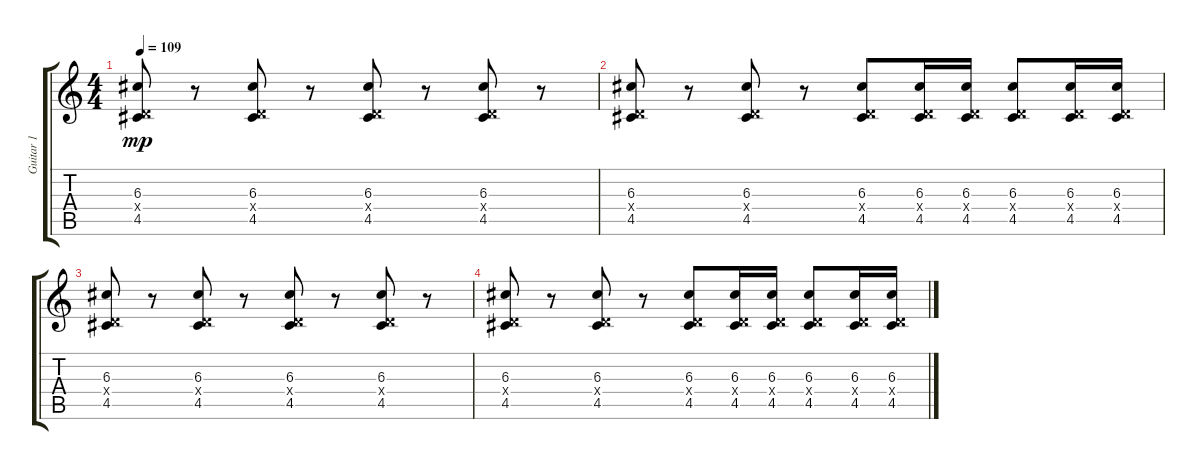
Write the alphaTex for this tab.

\track ("Guitar 1" "Guitar 1") {instrument overdrivenguitar}
\staff {score tabs}
\tuning (E4 B3 G3 D3 A2 E2) {hide}
\ts (4 4)
\tempo 109
\clef g2
\ks c
(6.3 0.4{x} 4.5).8{dy mp} r.8 (6.3 0.4{x} 4.5).8 r.8 (6.3 0.4{x} 4.5).8 r.8 (6.3 0.4{x} 4.5).8 r.8 |
(6.3 0.4{x} 4.5).8 r.8 (6.3 0.4{x} 4.5).8 r.8 (6.3 0.4{x} 4.5).8 (6.3 0.4{x} 4.5).16 (6.3 0.4{x} 4.5).16 (6.3 0.4{x} 4.5).8 (6.3 0.4{x} 4.5).16 (6.3 0.4{x} 4.5).16 |
(6.3 0.4{x} 4.5).8 r.8 (6.3 0.4{x} 4.5).8 r.8 (6.3 0.4{x} 4.5).8 r.8 (6.3 0.4{x} 4.5).8 r.8 |
(6.3 0.4{x} 4.5).8 r.8 (6.3 0.4{x} 4.5).8 r.8 (6.3 0.4{x} 4.5).8 (6.3 0.4{x} 4.5).16 (6.3 0.4{x} 4.5).16 (6.3 0.4{x} 4.5).8 (6.3 0.4{x} 4.5).16 (6.3 0.4{x} 4.5).16
